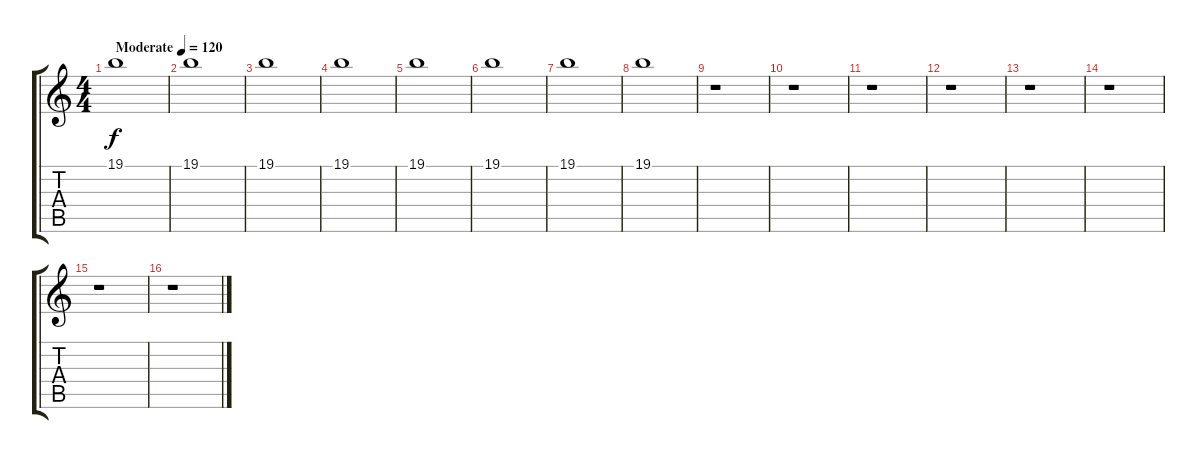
\track "" {instrument tremolostrings}
\staff {score tabs}
\tuning (E4 B3 G3 D3 A2 E2) {hide}
\ts (4 4)
\tempo (120 "Moderate")
\clef g2
\ks c
19.1.1{dy f instrument tremolostrings} |
19.1.1 |
19.1.1 |
19.1.1 |
19.1.1 |
19.1.1 |
19.1.1 |
19.1.1 |
r.1 |
r.1 |
r.1 |
r.1 |
r.1 |
r.1 |
r.1 |
r.1
